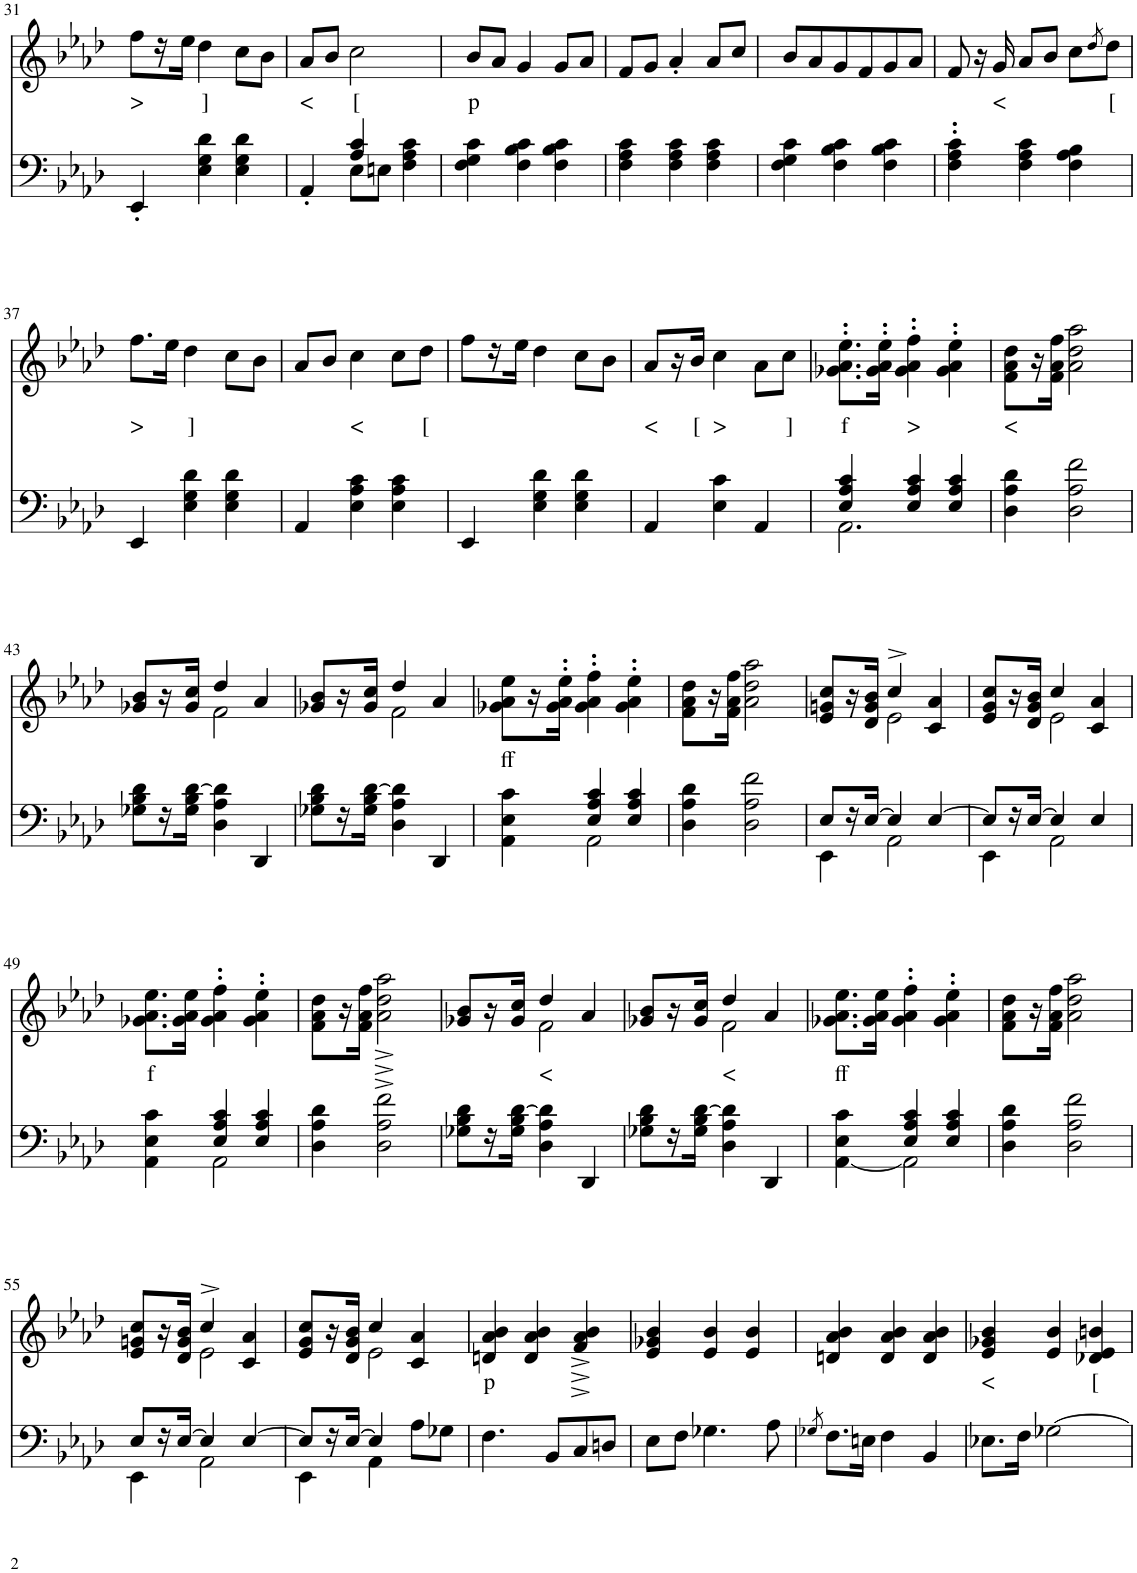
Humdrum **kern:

**kern	**kern	**text
*part2	*part1	*part1
*staff2	*staff1	*staff1
*I"piano	*I"piano	*
*I'Pno	*I'Pno	*
!!LO:PB:g=z
*clefF4	*clefG2	*
*k[b-e-a-d-]	*k[b-e-a-d-]	*
*f:	*f:	*
*M3/4	*M3/4	*
=31	=31	=31
!	!	!LO:LY:b
4EE-'/	8ff\L	>
.	16r	.
.	16ee-\JJ	.
!	!	!LO:LY:b
4E-\ 4G\ 4d-\	4dd-\	]
4E-\ 4G\ 4d-\	8cc\L	.
.	8b-\J	.
=32	=32	=32
*^	*	*
!	!	!	!LO:LY:b
4AA-'/	4ryy	8a-/L	<
.	.	8b-/J	.
!	!	!	!LO:LY:b
4A-/ 4c/	8E-\L	2cc\	[
.	8En\J	.	.
4ryy	4F\ 4A-\ 4c\	.	.
=33	=33	=33	=33
!	!	!	!LO:LY:b
*v	*v	*	*
4F\ 4G\ 4c\	8b-/L	p
.	8a-/J	.
4F\ 4B-\ 4c\	4g/	.
4F\ 4B-\ 4c\	8g/L	.
.	8a-/J	.
=34	=34	=34
4F\ 4A-\ 4c\	8f/L	.
.	8g/J	.
4F\ 4A-\ 4c\	4a-'/	.
4F\ 4A-\ 4c\	8a-/L	.
.	8cc/J	.
=35	=35	=35
4F\ 4G\ 4c\	8b-/L	.
.	8a-/	.
4F\ 4B-\ 4c\	8g/	.
.	8f/	.
4F\ 4B-\ 4c\	8g/	.
.	8a-/J	.
=36	=36	=36
4F\' 4A-\' 4c\'	8f/	.
.	16r	.
!	!	!LO:LY:b
.	16g/	<
4F\ 4A-\ 4c\	8a-/L	.
.	8b-/J	.
4F\ 4A-\ 4B-\	8cc\L	.
.	8qdd-/	.
!	!	!LO:LY:b
.	8dd-\J	[
!!LO:LB:g=z
=37	=37	=37
!	!	!LO:LY:b
4EE-/	8.ff\L	>
.	16ee-\Jk	.
!	!	!LO:LY:b
4E-\ 4G\ 4d-\	4dd-\	]
4E-\ 4G\ 4d-\	8cc\L	.
.	8b-\J	.
=38	=38	=38
4AA-/	8a-/L	.
.	8b-/J	.
!	!	!LO:LY:b
4E-\ 4A-\ 4c\	4cc\	<
4E-\ 4A-\ 4c\	8cc\L	.
!	!	!LO:LY:b
.	8dd-\J	[
=39	=39	=39
4EE-/	8ff\L	.
.	16r	.
.	16ee-\JJ	.
4E-\ 4G\ 4d-\	4dd-\	.
4E-\ 4G\ 4d-\	8cc\L	.
.	8b-\J	.
=40	=40	=40
!	!	!LO:LY:b
4AA-/	8a-/L	<
.	16r	.
!	!	!LO:LY:b
.	16b-/JJ	[
!	!	!LO:LY:b
4E-\ 4c\	4cc\	>
4AA-/	8a-\L	.
!	!	!LO:LY:b
.	8cc\J	]
=41	=41	=41
*^	*	*
!	!	!	!LO:LY:b
4E-/ 4A-/ 4c/	2.AA-\	8.g-X\' 8.a-\' 8.ee-\'L	f
.	.	16g-\' 16a-\' 16ee-\'Jk	.
!	!	!	!LO:LY:b
4E-/ 4A-/ 4c/	.	4g-\' 4a-\' 4ff\'	>
4E-/ 4A-/ 4c/	.	4g-\' 4a-\' 4ee-\'	.
*v	*v	*	*
=42	=42	=42
!	!	!LO:LY:b
4D-\ 4A-\ 4d-\	8f\ 8a-\ 8dd-\L	<
.	16r	.
.	16f\ 16a-\ 16ff\JJ	.
2D-\ 2A-\ 2f\	2a-\ 2dd-\ 2aa-\	.
!!LO:LB:g=z
=43	=43	=43
*	*^	*
8G-X\ 8B-\ 8d-\L	8g-X/ 8b-/L	4ryy	.
16r	16r	.	.
16G-\ 16B-\ [16d-\JJ	16g-/ 16cc/JJ	.	.
4D-\ 4A-\ 4d-\]	4dd-/	2f\	.
4DD-/	4a-/	.	.
=44	=44	=44	=44
8G-X\ 8B-\ 8d-\L	8g-X/ 8b-/L	4ryy	.
16r	16r	.	.
16G-\ 16B-\ [16d-\JJ	16g-/ 16cc/JJ	.	.
4D-\ 4A-\ 4d-\]	4dd-/	2f\	.
4DD-/	4a-/	.	.
*	*v	*v	*
=45	=45	=45
*^	*	*
!	!	!	!LO:LY:b
4ryy	4AA-\ 4E-\ 4c\	8g-X\ 8a-\ 8ee-\L	ff
.	.	16r	.
.	.	16g-\' 16a-\' 16ee-\'JJ	.
4E-/ 4A-/ 4c/	2AA-\	4g-\' 4a-\' 4ff\'	.
4E-/ 4A-/ 4c/	.	4g-\' 4a-\' 4ee-\'	.
*v	*v	*	*
=46	=46	=46
4D-\ 4A-\ 4d-\	8f\ 8a-\ 8dd-\L	.
.	16r	.
.	16f\ 16a-\ 16ff\JJ	.
2D-\ 2A-\ 2f\	2a-\ 2dd-\ 2aa-\	.
=47	=47	=47
*^	*^	*
8E-/L	4EE-\	8e-/ 8gn/ 8cc/L	4ryy	.
16r	.	16r	.	.
[16E-/JJ	.	16d-/ 16g/ 16b-/JJ	.	.
4E-/]	2AA-\	4cc^/	2e-\	.
[4E-/	.	4c/ 4a-/	.	.
=48	=48	=48	=48	=48
8E-/L]	4EE-\	8e-/ 8g/ 8cc/L	4ryy	.
16r	.	16r	.	.
[16E-/JJ	.	16d-/ 16g/ 16b-/JJ	.	.
4E-/]	2AA-\	4cc/	2e-\	.
4E-/	.	4c/ 4a-/	.	.
*	*	*v	*v	*
!!LO:LB:g=z
=49	=49	=49	=49
!	!	!	!LO:LY:b
4ryy	4AA-\ 4E-\ 4c\	8.g-X\ 8.a-\ 8.ee-\L	f
.	.	16g-\ 16a-\ 16ee-\Jk	.
4E-/ 4A-/ 4c/	2AA-\	4g-\' 4a-\' 4ff\'	.
4E-/ 4A-/ 4c/	.	4g-\' 4a-\' 4ee-\'	.
*v	*v	*	*
=50	=50	=50
4D-\ 4A-\ 4d-\	8f\ 8a-\ 8dd-\L	.
.	16r	.
.	16f\ 16a-\ 16ff\JJ	.
2D-\^ 2A-\^ 2f\^	2a-\ 2dd-\ 2aa-\	.
=51	=51	=51
*	*^	*
8G-X\ 8B-\ 8d-\L	8g-X/ 8b-/L	4ryy	.
16r	16r	.	.
16G-\ 16B-\ [16d-\JJ	16g-/ 16cc/JJ	.	.
!	!	!	!LO:LY:b
4D-\ 4A-\ 4d-\]	4dd-/	2f\	<
4DD-/	4a-/	.	.
=52	=52	=52	=52
8G-X\ 8B-\ 8d-\L	8g-X/ 8b-/L	4ryy	.
16r	16r	.	.
16G-\ 16B-\ [16d-\JJ	16g-/ 16cc/JJ	.	.
!	!	!	!LO:LY:b
4D-\ 4A-\ 4d-\]	4dd-/	2f\	<
4DD-/	4a-/	.	.
*	*v	*v	*
=53	=53	=53
*^	*	*
!	!	!	!LO:LY:b
4ryy	[4AA-\ 4E-\ 4c\	8.g-X\ 8.a-\ 8.ee-\L	ff
.	.	16g-\ 16a-\ 16ee-\Jk	.
4E-/ 4A-/ 4c/	2AA-\]	4g-\' 4a-\' 4ff\'	.
4E-/ 4A-/ 4c/	.	4g-\' 4a-\' 4ee-\'	.
*v	*v	*	*
=54	=54	=54
4D-\ 4A-\ 4d-\	8f\ 8a-\ 8dd-\L	.
.	16r	.
.	16f\ 16a-\ 16ff\JJ	.
2D-\ 2A-\ 2f\	2a-\ 2dd-\ 2aa-\	.
!!LO:LB:g=z
=55	=55	=55
*^	*^	*
8E-/L	4EE-\	8e-/ 8gn/ 8cc/L	4ryy	.
16r	.	16r	.	.
[16E-/JJ	.	16d-/ 16g/ 16b-/JJ	.	.
4E-/]	2AA-\	4cc^/	2e-\	.
[4E-/	.	4c/ 4a-/	.	.
=56	=56	=56	=56	=56
8E-/L]	4EE-\	8e-/ 8g/ 8cc/L	4ryy	.
16r	.	16r	.	.
[16E-/JJ	.	16d-/ 16g/ 16b-/JJ	.	.
4E-/]	4AA-\	4cc/	2e-\	.
4ryy	8A-\L	4c/ 4a-/	.	.
.	8G-X\J	.	.	.
*	*	*v	*v	*
=57	=57	=57	=57
!	!	!	!LO:LY:b
*v	*v	*	*
4.F\	4dn/ 4a-/ 4b-/	p
.	4d/ 4a-/ 4b-/	.
8BB-/L	.	.
8C/	4f/^ 4a-/^ 4b-/^	.
8Dn/J	.	.
=58	=58	=58
8E-\L	4e-/ 4g-X/ 4b-/	.
8F\J	.	.
4.G-X\	4e-/ 4b-/	.
.	4e-/ 4b-/	.
8A-\	.	.
=59	=59	=59
8qG-X/	.	.
8.F\L	4dn/ 4a-/ 4b-/	.
16En\Jk	.	.
4F\	4d/ 4a-/ 4b-/	.
4BB-/	4d/ 4a-/ 4b-/	.
=60	=60	=60
!	!	!LO:LY:b
8.E-X\L	4e-/ 4g-X/ 4b-/	<
16F\Jk	.	.
[2G-X\	4e-/ 4b-/	.
!	!	!LO:LY:b
.	4d-X/ 4e-/ 4bn/	[
=	=	=
*-	*-	*-
